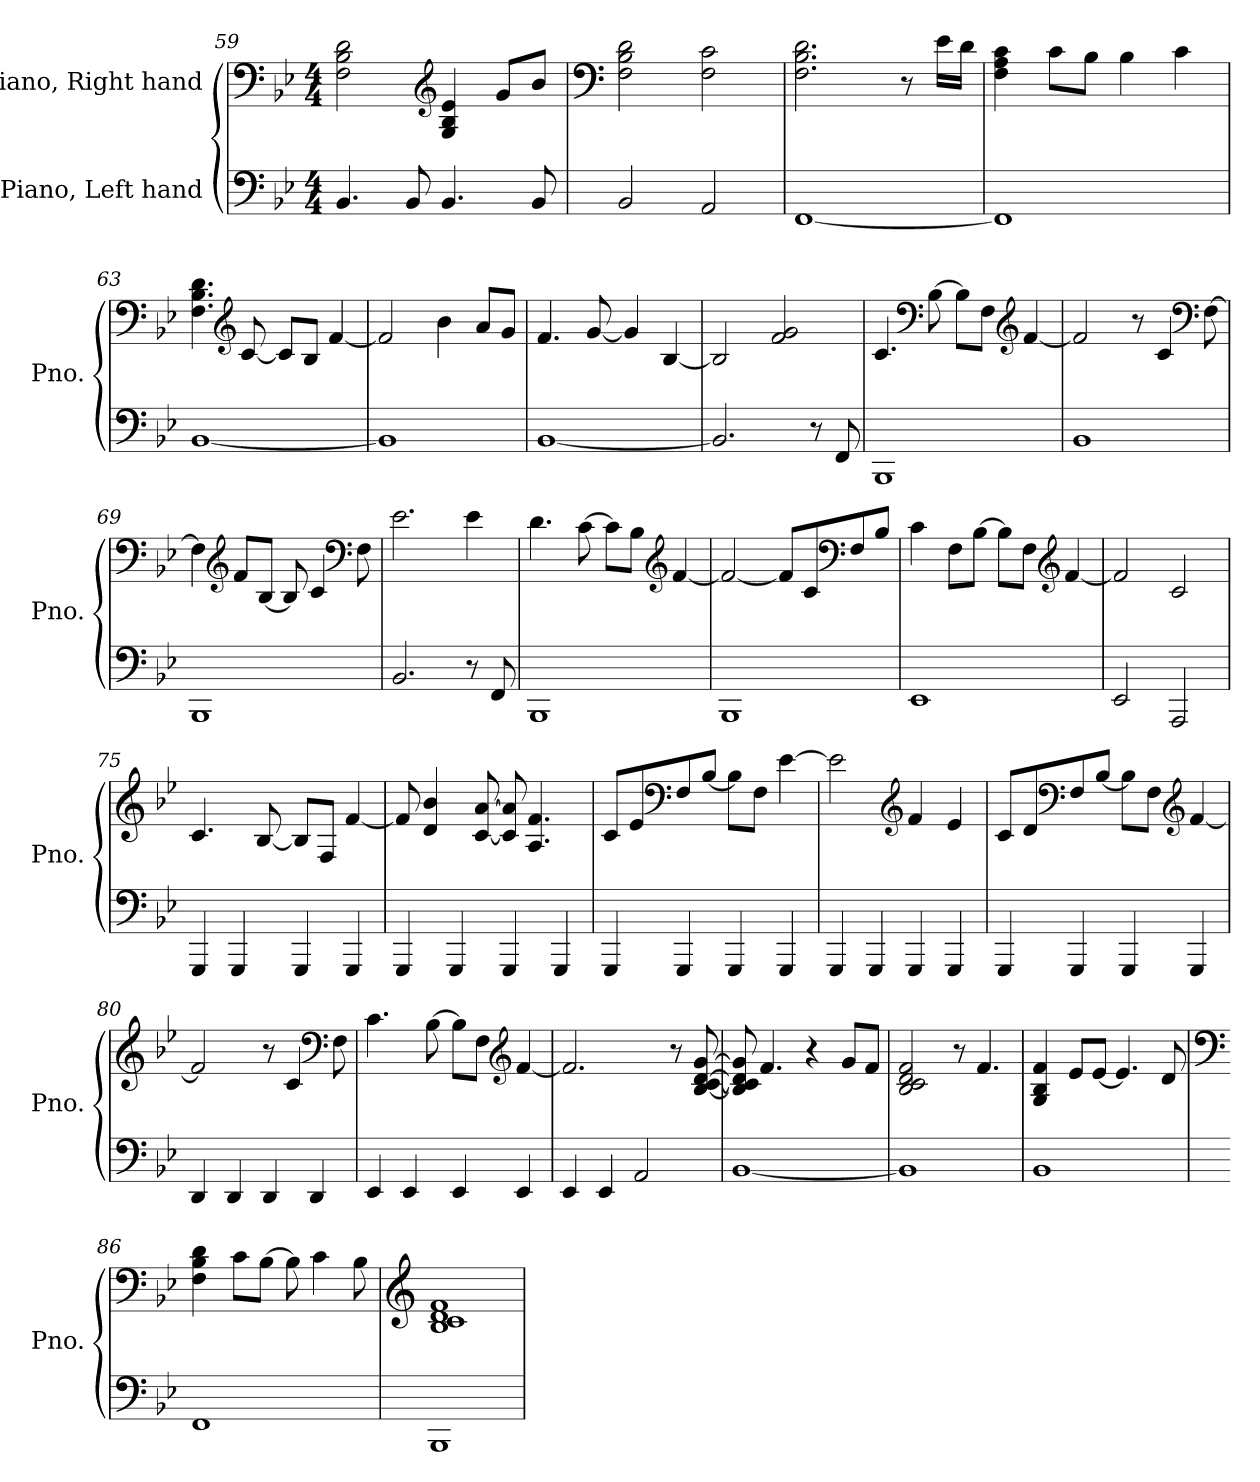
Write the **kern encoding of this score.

**kern	**kern
*part2	*part1
*staff2	*staff1
*I"Piano, Left hand	*I"Piano, Right hand
*I'Pno.	*I'Pno.
*clefF4	*clefF4
*k[b-e-]	*k[b-e-]
*M4/4	*M4/4
=59	=59
4.BB-/	2F\ 2B-\ 2d\
8BB-/	.
*	*clefG2
4.BB-/	4G/ 4B-/ 4e-/
.	8g/L
8BB-/	8b-/J
=60	=60
*	*clefF4
2BB-/	2F\ 2B-\ 2d\
2AA/	2F\ 2c\
=61	=61
[1FF	2.F\ 2.B-\ 2.d\
.	8r
.	16e-\LL
.	16d\JJ
=62	=62
1FF]	4F\ 4A\ 4c\
.	8c\L
.	8B-\J
.	4B-\
.	4c\
!!LO:PB:g=z
=63	=63
[1BB-	4.F\ 4.B-\ 4.d\
*	*clefG2
.	[8c/
.	8c/L]
.	8B-/J
.	[4f/
=64	=64
1BB-]	2f/]
.	4b-\
.	8a/L
.	8g/J
=65	=65
[1BB-	4.f/
.	[8g/
.	4g/]
.	[4B-/
=66	=66
2.BB-/]	2B-/]
.	2f/ 2g/
8r	.
8FF/	.
=67	=67
1BBB-	4.c/
*	*clefF4
.	[8B-\
.	8B-\L]
.	8F\J
*	*clefG2
.	[4f/
=68	=68
1BB-	2f/]
.	8r
.	4c/
*	*clefF4
.	[8F\
!!LO:LB:g=z
=69	=69
1BBB-	4F\]
*	*clefG2
.	8f/L
.	[8B-/J
.	8B-/]
.	4c/
*	*clefF4
.	8F\
=70	=70
2.BB-/	2.e-\
8r	4e-\
8FF/	.
=71	=71
1BBB-	4.d\
.	[8c\
.	8c\L]
.	8B-\J
*	*clefG2
.	[4f/
=72	=72
1BBB-	2f/_
.	8f/L]
.	8c/
*	*clefF4
.	8F/
.	8B-/J
=73	=73
1EE-	4c\
.	8F\L
.	[8B-\J
.	8B-\L]
.	8F\J
*	*clefG2
.	[4f/
!!LO:LB:g=z
=74	=74
2EE-/	2f/]
2AAA/	2c/
=75	=75
4GGG/	4.c/
4GGG/	.
.	[8B-/
4GGG/	8B-/L]
.	8F/J
4GGG/	[4f/
=76	=76
4GGG/	8f/]
.	4d/ 4b-/
4GGG/	.
.	[8c/ [8a/
4GGG/	8c/] 8a/]
.	4.A/ 4.f/
4GGG/	.
=77	=77
4GGG/	8c/L
.	8e-/
*	*clefF4
4GGG/	8F/
.	[8B-/J
4GGG/	8B-\L]
.	8F\J
4GGG/	[4e-\
=78	=78
4GGG/	2e-\]
4GGG/	.
*	*clefG2
4GGG/	4f/
4GGG/	4e-/
!!LO:LB:g=z
=79	=79
4GGG/	8c/L
.	8d/
*	*clefF4
4GGG/	8F/
.	[8B-/J
4GGG/	8B-\L]
.	8F\J
*	*clefG2
4GGG/	[4f/
=80	=80
4DD/	2f/]
4DD/	.
4DD/	8r
.	4c/
4DD/	.
*	*clefF4
.	8F\
=81	=81
4EE-/	4.c\
4EE-/	.
.	[8B-\
4EE-/	8B-\L]
.	8F\J
*	*clefG2
4EE-/	[4f/
=82	=82
4EE-/	2.f/]
4EE-/	.
2AA/	.
.	8r
.	[8B-/ [8c/ [8d/ [8g/
=83	=83
[1BB-	8B-/] 8c/] 8d/] 8g/]
.	4.f/
.	4r
.	8g/L
.	8f/J
!!LO:LB:g=z
=84	=84
1BB-]	2B-/ 2c/ 2d/ 2f/
.	8r
.	4.f/
=85	=85
1BB-	4G/ 4B-/ 4f/
.	8e-/L
.	[8e-/J
.	4.e-/]
.	8d/
=86	=86
*	*clefF4
1FF	4F\ 4B-\ 4d\
.	8c\L
.	[8B-\J
.	8B-\]
.	4c\
.	8B-\
=87	=87
*	*clefG2
1BBB-	1B- 1c 1d 1f
=	=
*-	*-
